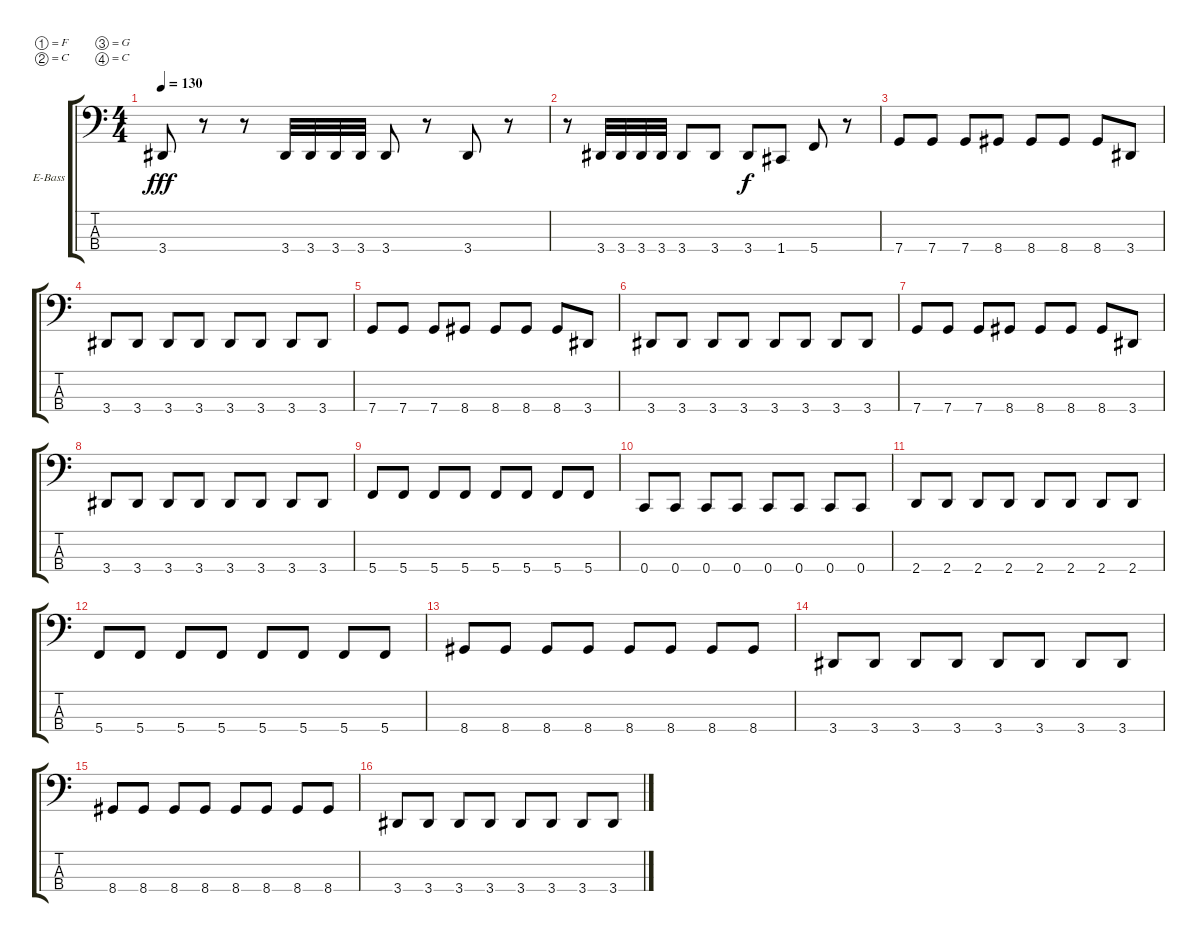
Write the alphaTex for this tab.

\bracketExtendMode groupsimilarinstruments
\firstSystemTrackNameOrientation horizontal
\otherSystemsTrackNameOrientation horizontal
\track ("Bass" "E-Bass") {instrument electricbasspick}
\staff {score tabs}
\tuning (F2 C2 G1 C1)
\ts (4 4)
\tempo 130
\clef f4
\ks c
3.4.8{dy fff} r.8 r.8 3.4.32 3.4.32 3.4.32 3.4.32 3.4.8 r.8 3.4.8 r.8 |
r.8 3.4.32 3.4.32 3.4.32 3.4.32 3.4.8 3.4.8 3.4.8{dy f} 1.4.8 5.4.8 r.8 |
7.4.8 7.4.8 7.4.8 8.4.8 8.4.8 8.4.8 8.4.8 3.4.8 |
3.4.8 3.4.8 3.4.8 3.4.8 3.4.8 3.4.8 3.4.8 3.4.8 |
7.4.8 7.4.8 7.4.8 8.4.8 8.4.8 8.4.8 8.4.8 3.4.8 |
3.4.8 3.4.8 3.4.8 3.4.8 3.4.8 3.4.8 3.4.8 3.4.8 |
7.4.8 7.4.8 7.4.8 8.4.8 8.4.8 8.4.8 8.4.8 3.4.8 |
3.4.8 3.4.8 3.4.8 3.4.8 3.4.8 3.4.8 3.4.8 3.4.8 |
5.4.8 5.4.8 5.4.8 5.4.8 5.4.8 5.4.8 5.4.8 5.4.8 |
0.4.8 0.4.8 0.4.8 0.4.8 0.4.8 0.4.8 0.4.8 0.4.8 |
2.4.8 2.4.8 2.4.8 2.4.8 2.4.8 2.4.8 2.4.8 2.4.8 |
5.4.8 5.4.8 5.4.8 5.4.8 5.4.8 5.4.8 5.4.8 5.4.8 |
8.4.8 8.4.8 8.4.8 8.4.8 8.4.8 8.4.8 8.4.8 8.4.8 |
3.4.8 3.4.8 3.4.8 3.4.8 3.4.8 3.4.8 3.4.8 3.4.8 |
8.4.8 8.4.8 8.4.8 8.4.8 8.4.8 8.4.8 8.4.8 8.4.8 |
3.4.8 3.4.8 3.4.8 3.4.8 3.4.8 3.4.8 3.4.8 3.4.8
